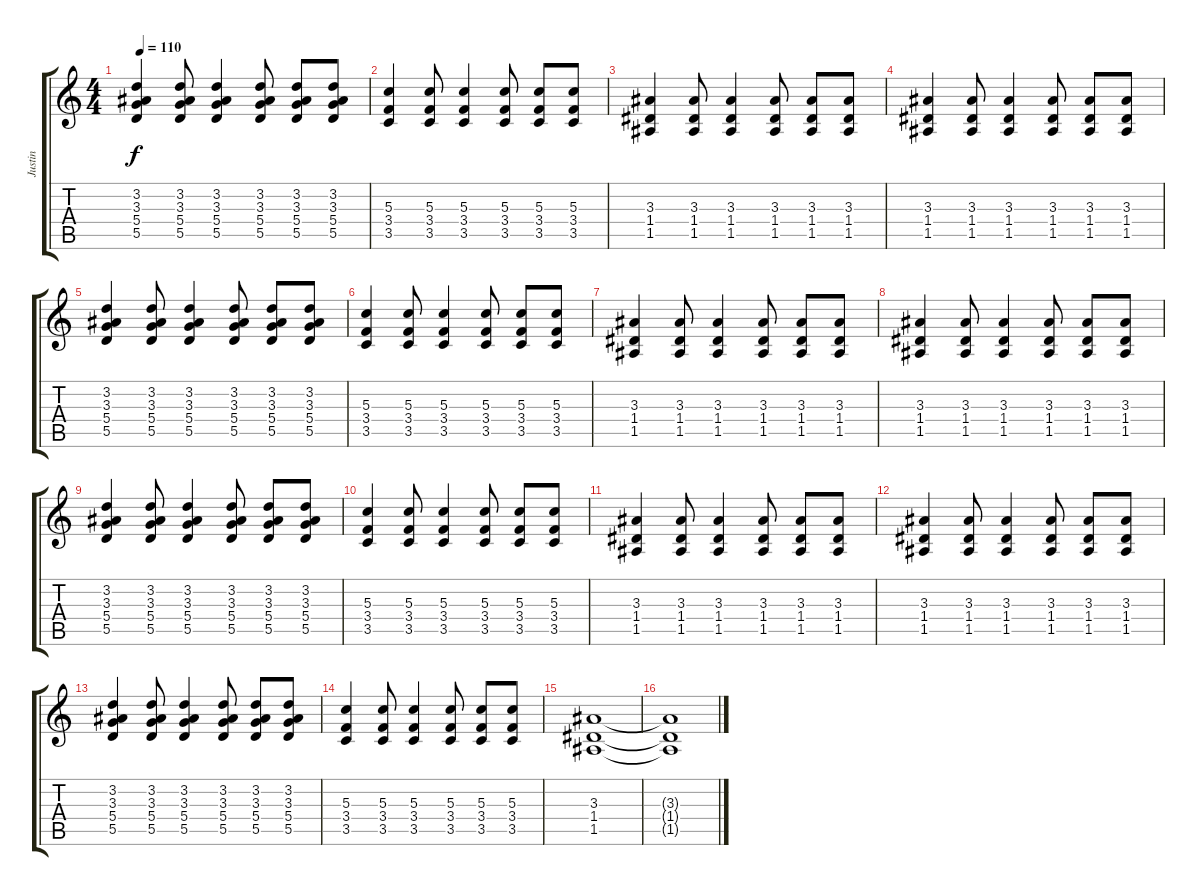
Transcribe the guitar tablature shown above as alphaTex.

\track ("Justin" "Justin") {instrument distortionguitar}
\staff {score tabs}
\tuning (E4 B3 G3 D3 A2 E2) {hide}
\ts (4 4)
\tempo 110
\clef g2
\ks c
(3.2 3.3 5.4 5.5).4{dy f} (3.2 3.3 5.4 5.5).8 (3.2 3.3 5.4 5.5).4 (3.2 3.3 5.4 5.5).8 (3.2 3.3 5.4 5.5).8 (3.2 3.3 5.4 5.5).8 |
(5.3 3.4 3.5).4 (5.3 3.4 3.5).8 (5.3 3.4 3.5).4 (5.3 3.4 3.5).8 (5.3 3.4 3.5).8 (5.3 3.4 3.5).8 |
(3.3 1.4 1.5).4 (3.3 1.4 1.5).8 (3.3 1.4 1.5).4 (3.3 1.4 1.5).8 (3.3 1.4 1.5).8 (3.3 1.4 1.5).8 |
(3.3 1.4 1.5).4 (3.3 1.4 1.5).8 (3.3 1.4 1.5).4 (3.3 1.4 1.5).8 (3.3 1.4 1.5).8 (3.3 1.4 1.5).8 |
(3.2 3.3 5.4 5.5).4 (3.2 3.3 5.4 5.5).8 (3.2 3.3 5.4 5.5).4 (3.2 3.3 5.4 5.5).8 (3.2 3.3 5.4 5.5).8 (3.2 3.3 5.4 5.5).8 |
(5.3 3.4 3.5).4 (5.3 3.4 3.5).8 (5.3 3.4 3.5).4 (5.3 3.4 3.5).8 (5.3 3.4 3.5).8 (5.3 3.4 3.5).8 |
(3.3 1.4 1.5).4 (3.3 1.4 1.5).8 (3.3 1.4 1.5).4 (3.3 1.4 1.5).8 (3.3 1.4 1.5).8 (3.3 1.4 1.5).8 |
(3.3 1.4 1.5).4 (3.3 1.4 1.5).8 (3.3 1.4 1.5).4 (3.3 1.4 1.5).8 (3.3 1.4 1.5).8 (3.3 1.4 1.5).8 |
(3.2 3.3 5.4 5.5).4 (3.2 3.3 5.4 5.5).8 (3.2 3.3 5.4 5.5).4 (3.2 3.3 5.4 5.5).8 (3.2 3.3 5.4 5.5).8 (3.2 3.3 5.4 5.5).8 |
(5.3 3.4 3.5).4 (5.3 3.4 3.5).8 (5.3 3.4 3.5).4 (5.3 3.4 3.5).8 (5.3 3.4 3.5).8 (5.3 3.4 3.5).8 |
(3.3 1.4 1.5).4 (3.3 1.4 1.5).8 (3.3 1.4 1.5).4 (3.3 1.4 1.5).8 (3.3 1.4 1.5).8 (3.3 1.4 1.5).8 |
(3.3 1.4 1.5).4 (3.3 1.4 1.5).8 (3.3 1.4 1.5).4 (3.3 1.4 1.5).8 (3.3 1.4 1.5).8 (3.3 1.4 1.5).8 |
(3.2 3.3 5.4 5.5).4 (3.2 3.3 5.4 5.5).8 (3.2 3.3 5.4 5.5).4 (3.2 3.3 5.4 5.5).8 (3.2 3.3 5.4 5.5).8 (3.2 3.3 5.4 5.5).8 |
(5.3 3.4 3.5).4 (5.3 3.4 3.5).8 (5.3 3.4 3.5).4 (5.3 3.4 3.5).8 (5.3 3.4 3.5).8 (5.3 3.4 3.5).8 |
(3.3 1.4 1.5).1 |
(3.3{t} 1.4{t} 1.5{t}).1
